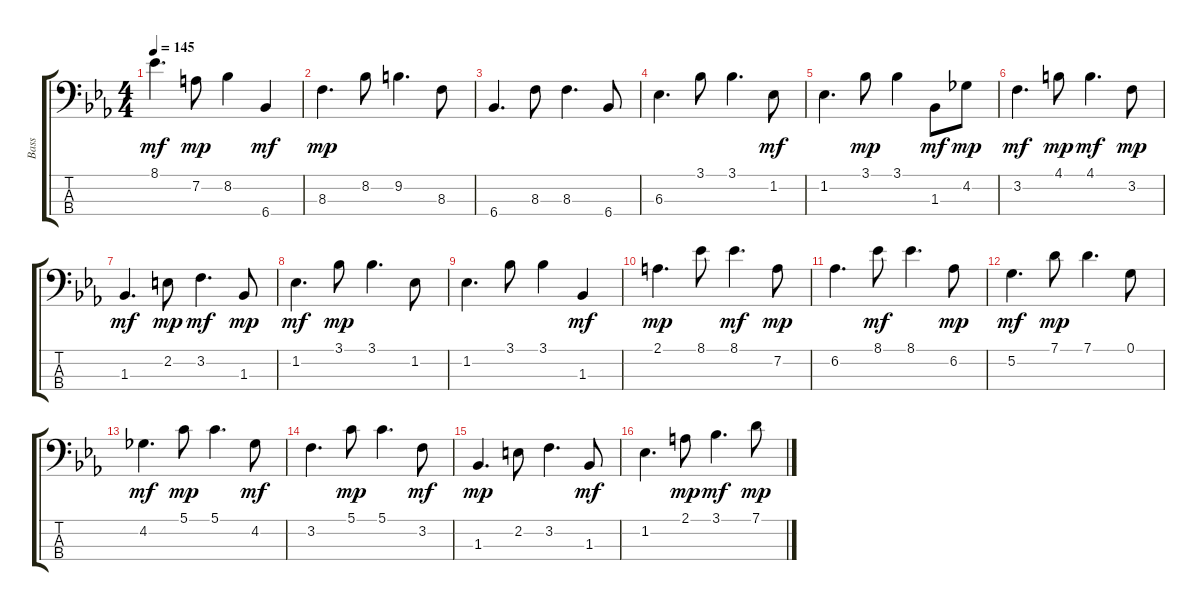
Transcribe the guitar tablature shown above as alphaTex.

\track ("Bass" "Bass") {instrument electricbassfinger}
\staff {score tabs}
\tuning (G2 D2 A1 E1) {hide}
\ts (4 4)
\tempo 145
\clef f4
\ks eb
8.1.4{d dy mf} 7.2.8{dy mp} 8.2.4 6.4.4{dy mf} |
8.3.4{d dy mp} 8.2.8 9.2.4{d} 8.3.8 |
6.4.4{d} 8.3.8 8.3.4{d} 6.4.8 |
6.3.4{d} 3.1.8 3.1.4{d} 1.2.8{dy mf} |
1.2.4{d} 3.1.8{dy mp} 3.1.4 1.3.8{dy mf} 4.2.8{dy mp} |
3.2.4{d dy mf} 4.1.8{dy mp} 4.1.4{d dy mf} 3.2.8{dy mp} |
1.3.4{d dy mf} 2.2.8{dy mp} 3.2.4{d dy mf} 1.3.8{dy mp} |
1.2.4{d dy mf} 3.1.8{dy mp} 3.1.4{d} 1.2.8 |
1.2.4{d} 3.1.8 3.1.4 1.3.4{dy mf} |
2.1.4{d dy mp} 8.1.8 8.1.4{d dy mf} 7.2.8{dy mp} |
6.2.4{d} 8.1.8{dy mf} 8.1.4{d} 6.2.8{dy mp} |
5.2.4{d dy mf} 7.1.8{dy mp} 7.1.4{d} 0.1.8 |
4.2.4{d dy mf} 5.1.8{dy mp} 5.1.4{d} 4.2.8{dy mf} |
3.2.4{d} 5.1.8{dy mp} 5.1.4{d} 3.2.8{dy mf} |
1.3.4{d dy mp} 2.2.8 3.2.4{d} 1.3.8{dy mf} |
1.2.4{d} 2.1.8{dy mp} 3.1.4{d dy mf} 7.1.8{dy mp}
